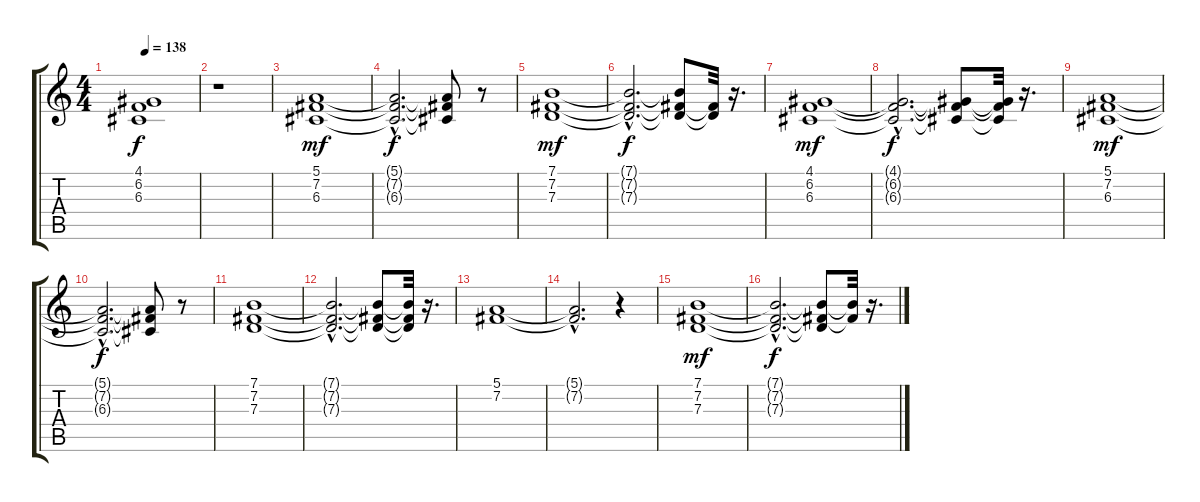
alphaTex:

\track "" {instrument stringensemble2}
\staff {score tabs}
\tuning (E4 B3 G3 D3 A2 E2) {hide}
\ts (4 4)
\tempo 138
\clef g2
\ks c
(4.1 6.2 6.3).1{dy f} |
r.1 |
(5.1 7.2 6.3).1{dy mf} |
(5.1{hac t} 7.2{hac t} 6.3{hac t}).2{d dy f} (5.1{t} 7.2{t} 6.3{t}).8 r.8 |
(7.1 7.2 7.3).1{dy mf} |
(7.1{hac t} 7.2{hac t} 7.3{hac t}).2{d dy f} (7.1{t} 7.2{t} 7.3{t}).8 (7.2{t} 7.3{t}).32 r.16{d} |
(4.1 6.2 6.3).1{dy mf} |
(4.1{hac t} 6.2{hac t} 6.3{hac t}).2{d dy f} (4.1{t} 6.2{t} 6.3{t}).8 (4.1{t} 6.2{t} 6.3{t}).32 r.16{d} |
(5.1 7.2 6.3).1{dy mf} |
(5.1{hac t} 7.2{hac t} 6.3{hac t}).2{d dy f} (5.1{t} 7.2{t} 6.3{t}).8 r.8 |
(7.1 7.2 7.3).1 |
(7.1{hac t} 7.2{hac t} 7.3{hac t}).2{d} (7.1{t} 7.2{t} 7.3{t}).8 (7.1{t} 7.2{t} 7.3{t}).32 r.16{d} |
(5.1 7.2).1 |
(5.1{hac t} 7.2{hac t}).2{d} r.4 |
(7.1 7.2 7.3).1{dy mf} |
(7.1{hac t} 7.2{hac t} 7.3{hac t}).2{d dy f} (7.1{t} 7.2{t} 7.3{t}).8 (7.1{t} 7.2{t}).32 r.16{d}
